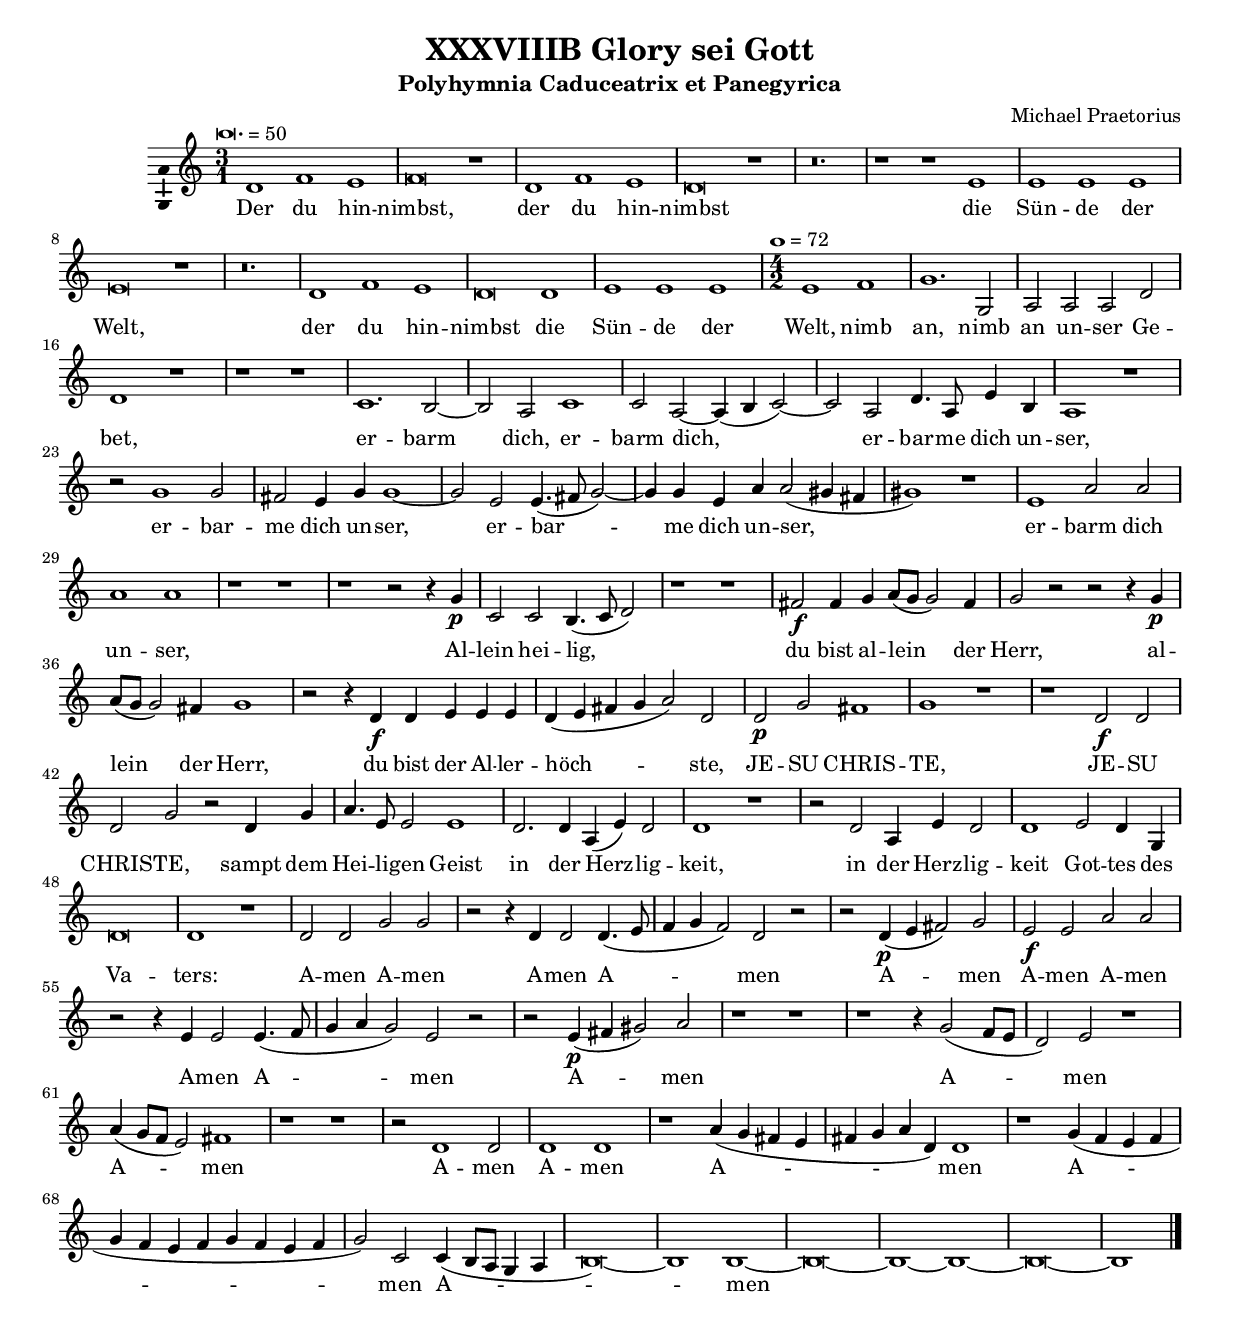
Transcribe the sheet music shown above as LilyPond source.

 \include "../../../global-settings.ly"
\new Staff <<
  \new Voice = "alto 1" <<
    \global
{
  \clef "treble"
 % p3
  \global d'1 f' e' f'\breve r1 d'1 f' e' d'\breve r1 r\breve. r1 r e'1 e' e' e' e'\breve r1 r\breve. d'1 f' e' d'\breve d'1 e' e' e'
  \duple e'1 f' g'1. g2 a a a d' d'1 r1 r r c'1. b1 a2 c'1 c'2 a2~ a4( b4 c'1) a2 d'4. a8 e'4 b a1 r1
  r2 g'1 g'2 fis' e'4 g' g'1. e'2 e'4.( fis'8 g'2.) g'4 e' a' a'2( gis'4 fis' gis'1) r1 e'1 a'2 a' a'1 a' \l r1 r r r2 r4 g'4\p c'2 c'
  b4.( c'8 d'2) r1 r fis'2\f fis'4 g' a'8( g' g'2) fis'4 g'2 r2 r2 r4 g'4\p a'8( g' g'2) fis'4 g'1 r2 r4 d'4\f d' e' e' e'
  d'( e' fis' g' a'2) d' d'\p g' fis'1 g' r1 r d'2\f d' d' g' r2 d'4 g' a'4. e'8 e'2 e'1 d'2. d'4 a4( e') d'2 d'1 r1
  r2 d'2 a4 e' d'2 d'1 e'2 d'4 g d'\breve d'1 r1 d'2 d' g' g' r2 r4 d'4 d'2 d'4.( e'8 f'4 g' f'2) d' r2
  r2 d'4\p( e' fis'2) g' e'\f e' a' a' r2 r4 e'4 e'2 e'4.( f'8 g'4 a' g'2) e' r2 r2 e'4\p( fis' gis'2) a' r1 r r
  r4 g'2( f'8 e' d'2) e' r1 a'4( g'8 f' e'2) fis'1 r1 r r2 d'1 d'2 d'1 d' r1 a'4( g' fis' e' fis' g' a' d') d'1 r1
  g'4( f' e' f' g' f' e' f' g' f' e' f' g'2) c' c'4( b8 a g4 a b\breve.) b\longa~ b \bar "|."
  }
  >>
  \new Lyrics \lyricsto "alto 1" {
  % p3
 Der du hin -- nimbst, der du hin -- nimbst die Sün -- de der Welt, der du hin -- nimbst die Sün -- de der
 Welt, nimb an, nimb an un -- ser Ge -- bet, er -- barm dich, er -- barm dich, er -- bar -- me dich un -- ser,
 er -- bar -- me dich un -- ser, er -- bar -- me dich un -- ser, er -- barm dich un -- ser, Al -- lein hei --
 lig, du bist al -- lein der Herr, al -- lein der Herr, du bist der Al -- ler --
 höch -- ste, JE -- SU CHRIS -- TE, JE -- SU CHRIS -- TE, sampt dem Hei -- li -- gen Geist in der Herz -- lig -- keit,
 in der Herz -- lig -- keit Got -- tes des Va -- ters: A -- men A -- men A -- men A -- men
 A -- men A -- men A -- men A -- men A -- men A -- men A -- men
 A -- men A -- men A -- men A -- men A -- men A -- men
 A -- men A -- men!
 }
 >>